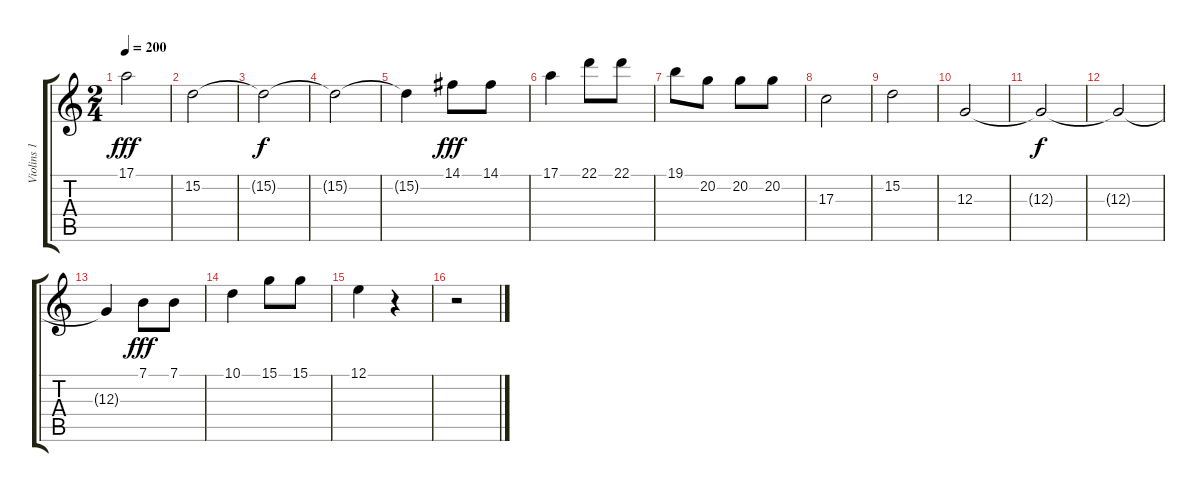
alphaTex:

\track ("Violins 1" "Violins 1") {instrument stringensemble1}
\staff {score tabs}
\tuning (E4 B3 G3 D3 A2 E2) {hide}
\ts (2 4)
\tempo 200
\clef g2
\ks c
17.1.2{dy fff} |
15.2.2 |
15.2{t}.2{dy f} |
15.2{t}.2 |
15.2{t}.4 14.1.8{dy fff} 14.1.8 |
17.1.4 22.1.8 22.1.8 |
19.1.8 20.2.8 20.2.8 20.2.8 |
17.3.2 |
15.2.2 |
12.3.2 |
12.3{t}.2{dy f} |
12.3{t}.2 |
12.3{t}.4 7.1.8{dy fff} 7.1.8 |
10.1.4 15.1.8 15.1.8 |
12.1.4 r.4 |
r.2
